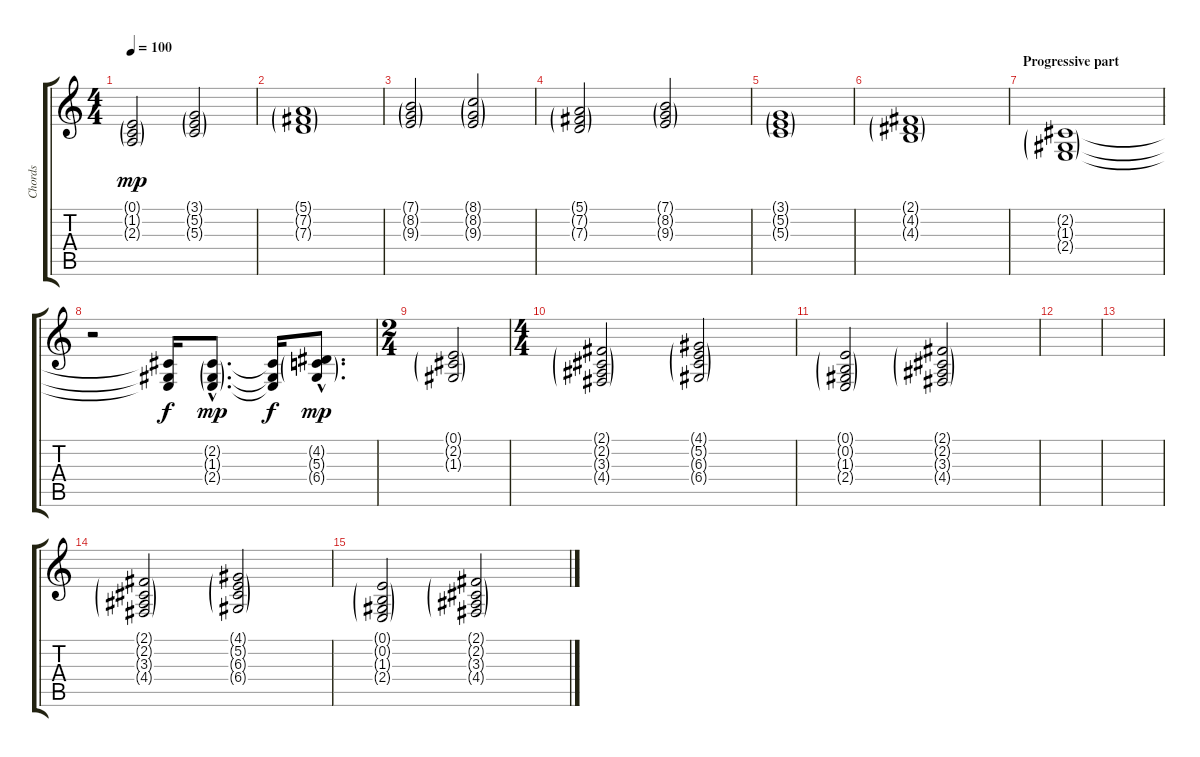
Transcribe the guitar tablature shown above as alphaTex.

\track ("Chords" "Chords") {instrument stringensemble1}
\staff {score tabs}
\tuning (E4 B3 G3 D3 A2 E2) {hide}
\ts (4 4)
\tempo 100
\clef g2
\ks c
(0.1{g} 1.2{g} 2.3{g}).2{dy mp} (3.1{g} 5.2{g} 5.3{g}).2 |
(5.1{g} 7.2{g} 7.3{g}).1 |
(7.1{g} 8.2{g} 9.3{g}).2{instrument pad4choir} (8.1{g} 8.2{g} 9.3{g}).2 |
(5.1{g} 7.2{g} 7.3{g}).2 (7.1{g} 8.2{g} 9.3{g}).2 |
(3.1{g} 5.2{g} 5.3{g}).1 |
(2.1{g} 4.2{g} 4.3{g}).1 |
\section ("" "Progressive part")
(2.2{g} 1.3{g} 2.4{g}).1{instrument stringensemble1} |
r.2 (2.2{t} 1.3{t} 2.4{t}).16{dy f} (2.2{g hac} 1.3{g hac} 2.4{g hac}).8{d dy mp} (2.2{t} 1.3{t} 2.4{t}).16{dy f} (4.2{g hac} 5.3{g hac} 6.4{g hac}).8{d dy mp} |
\ts (2 4)
(0.1{g} 2.2{g} 1.3{g}).2 |
\ts (4 4)
(2.1{g} 2.2{g} 3.3{g} 4.4{g}).2{instrument pad4choir} (4.1{g} 5.2{g} 6.3{g} 6.4{g}).2 |
(0.1{g} 0.2{g} 1.3{g} 2.4{g}).2 (2.1{g} 2.2{g} 3.3{g} 4.4{g}).2 |
|
|
(2.1{g} 2.2{g} 3.3{g} 4.4{g}).2 (4.1{g} 5.2{g} 6.3{g} 6.4{g}).2 |
(0.1{g} 0.2{g} 1.3{g} 2.4{g}).2 (2.1{g} 2.2{g} 3.3{g} 4.4{g}).2
